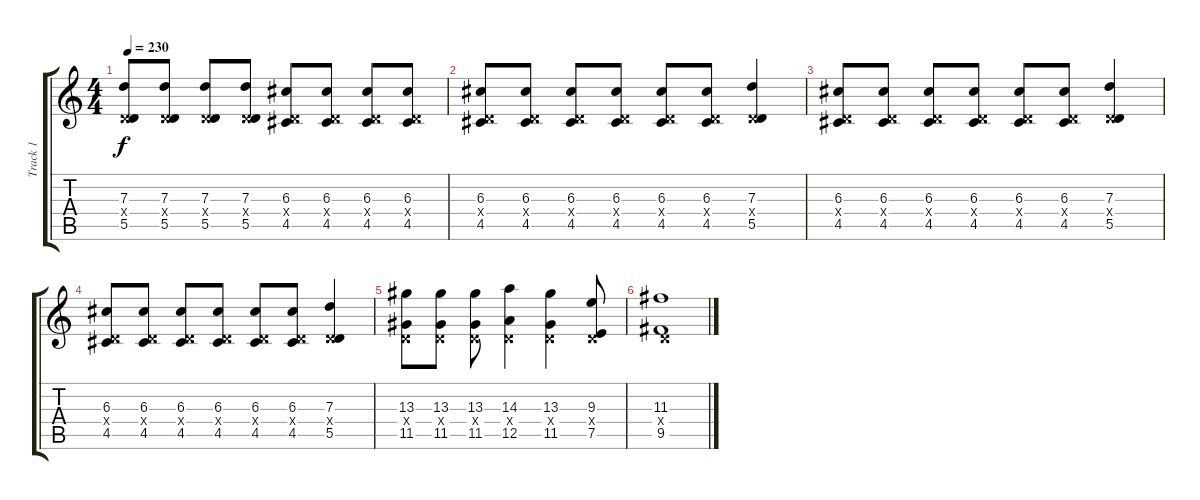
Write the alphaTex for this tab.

\track ("Track 1" "Track 1") {instrument overdrivenguitar}
\staff {score tabs}
\tuning (E4 B3 G3 D3 A2 E2) {hide}
\ts (4 4)
\tempo 230
\clef g2
\ks c
(7.3 0.4{x} 5.5).8{dy f} (7.3 0.4{x} 5.5).8 (7.3 0.4{x} 5.5).8 (7.3 0.4{x} 5.5).8 (6.3 0.4{x} 4.5).8 (6.3 0.4{x} 4.5).8 (6.3 0.4{x} 4.5).8 (6.3 0.4{x} 4.5).8 |
(6.3 0.4{x} 4.5).8 (6.3 0.4{x} 4.5).8 (6.3 0.4{x} 4.5).8 (6.3 0.4{x} 4.5).8 (6.3 0.4{x} 4.5).8 (6.3 0.4{x} 4.5).8 (7.3 0.4{x} 5.5).4 |
(6.3 0.4{x} 4.5).8 (6.3 0.4{x} 4.5).8 (6.3 0.4{x} 4.5).8 (6.3 0.4{x} 4.5).8 (6.3 0.4{x} 4.5).8 (6.3 0.4{x} 4.5).8 (7.3 0.4{x} 5.5).4 |
(6.3 0.4{x} 4.5).8 (6.3 0.4{x} 4.5).8 (6.3 0.4{x} 4.5).8 (6.3 0.4{x} 4.5).8 (6.3 0.4{x} 4.5).8 (6.3 0.4{x} 4.5).8 (7.3 0.4{x} 5.5).4 |
(13.3 0.4{x} 11.5).8 (13.3 0.4{x} 11.5).8 (13.3 0.4{x} 11.5).8 (14.3 0.4{x} 12.5).4 (13.3 0.4{x} 11.5).4 (9.3 0.4{x} 7.5).8 |
(11.3 0.4{x} 9.5).1
